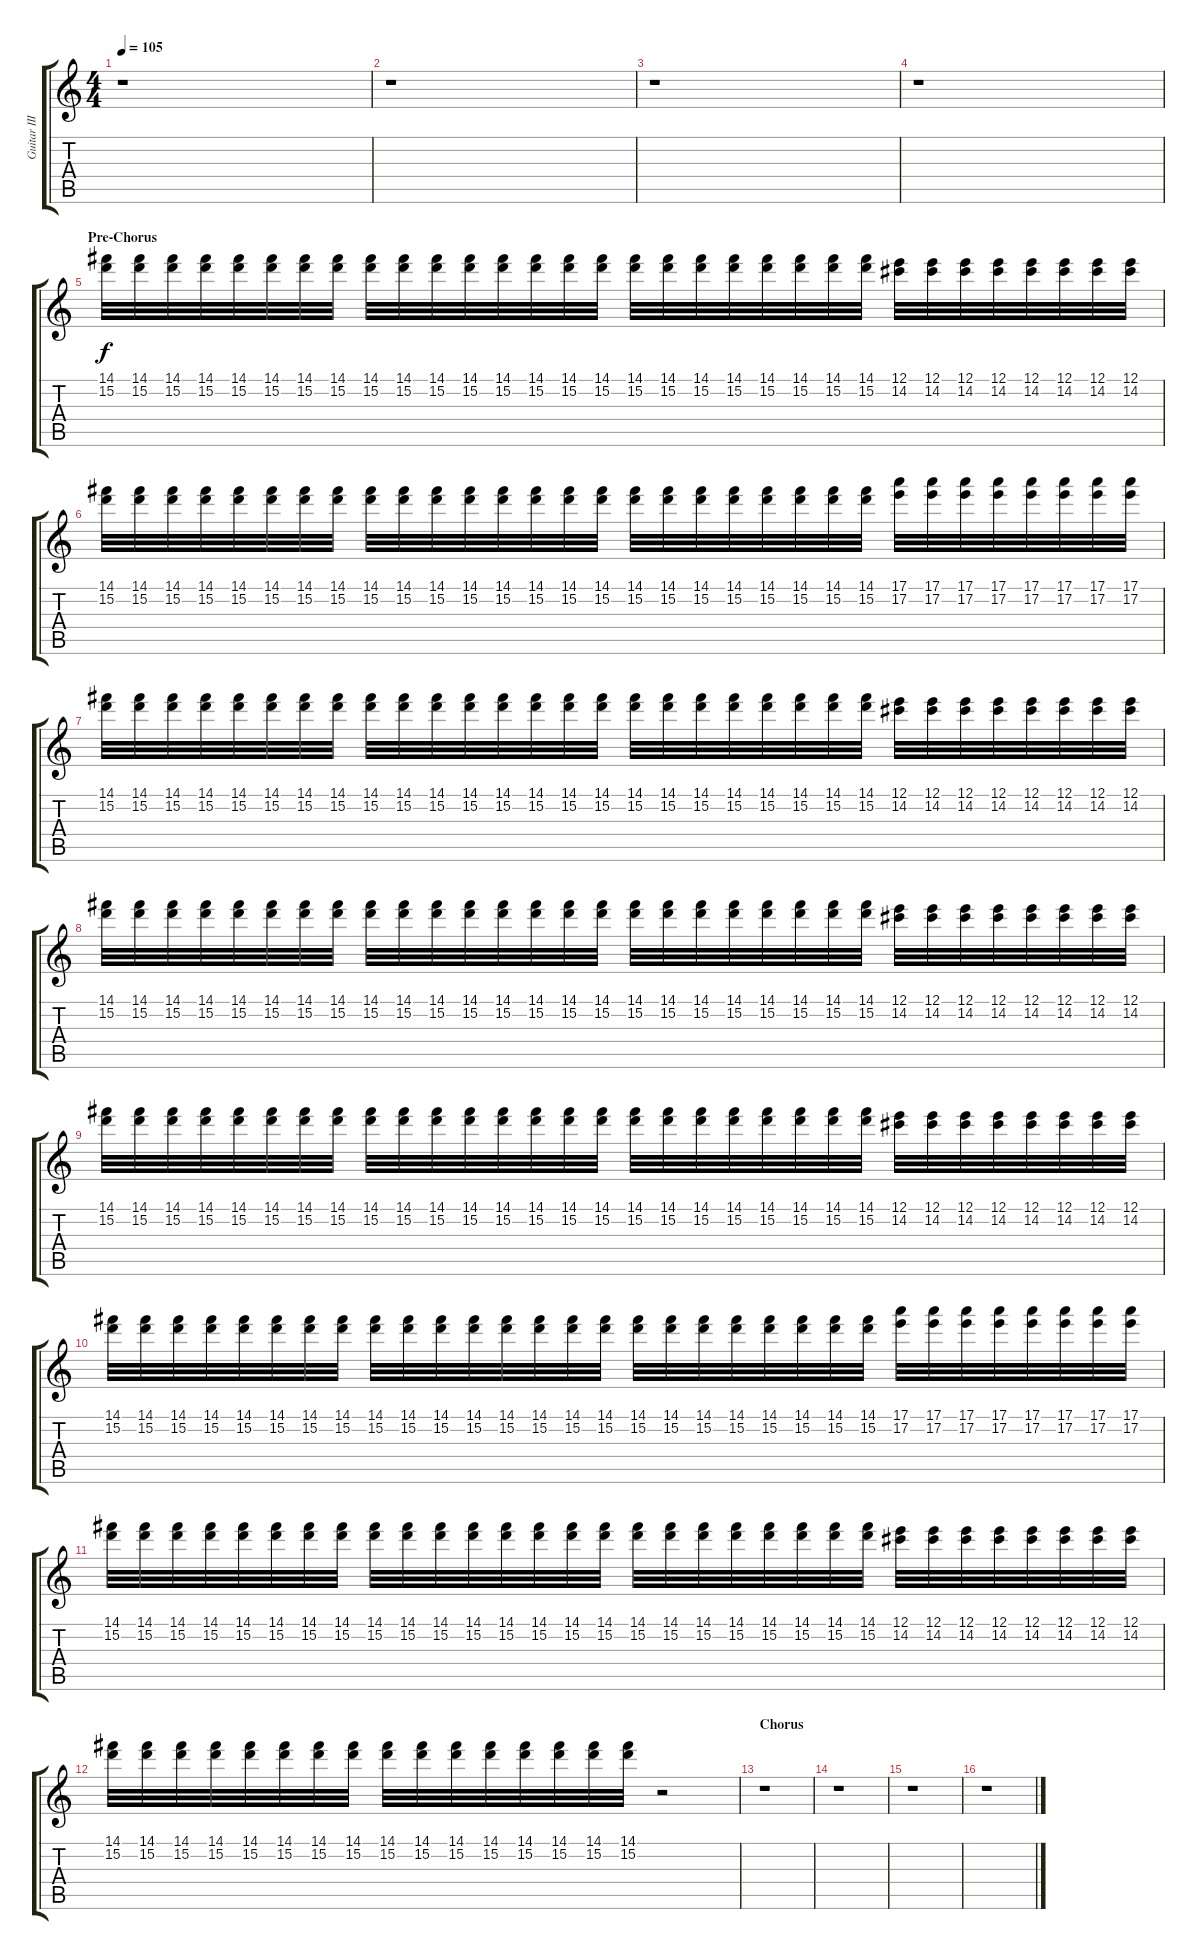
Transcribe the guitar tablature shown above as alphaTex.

\track ("Guitar III" "Guitar III") {instrument banjo}
\staff {score tabs}
\tuning (E4 B3 G3 D3 A2 E2) {hide}
\displaytranspose 12
\ts (4 4)
\tempo 105
\clef g2
\ks c
r.1{dy f} |
r.1 |
r.1 |
r.1 |
\section ("" "Pre-Chorus")
(14.1 15.2).32 (14.1 15.2).32 (14.1 15.2).32 (14.1 15.2).32 (14.1 15.2).32 (14.1 15.2).32 (14.1 15.2).32 (14.1 15.2).32 (14.1 15.2).32 (14.1 15.2).32 (14.1 15.2).32 (14.1 15.2).32 (14.1 15.2).32 (14.1 15.2).32 (14.1 15.2).32 (14.1 15.2).32 (14.1 15.2).32 (14.1 15.2).32 (14.1 15.2).32 (14.1 15.2).32 (14.1 15.2).32 (14.1 15.2).32 (14.1 15.2).32 (14.1 15.2).32 (12.1 14.2).32 (12.1 14.2).32 (12.1 14.2).32 (12.1 14.2).32 (12.1 14.2).32 (12.1 14.2).32 (12.1 14.2).32 (12.1 14.2).32 |
(14.1 15.2).32 (14.1 15.2).32 (14.1 15.2).32 (14.1 15.2).32 (14.1 15.2).32 (14.1 15.2).32 (14.1 15.2).32 (14.1 15.2).32 (14.1 15.2).32 (14.1 15.2).32 (14.1 15.2).32 (14.1 15.2).32 (14.1 15.2).32 (14.1 15.2).32 (14.1 15.2).32 (14.1 15.2).32 (14.1 15.2).32 (14.1 15.2).32 (14.1 15.2).32 (14.1 15.2).32 (14.1 15.2).32 (14.1 15.2).32 (14.1 15.2).32 (14.1 15.2).32 (17.1 17.2).32 (17.1 17.2).32 (17.1 17.2).32 (17.1 17.2).32 (17.1 17.2).32 (17.1 17.2).32 (17.1 17.2).32 (17.1 17.2).32 |
(14.1 15.2).32 (14.1 15.2).32 (14.1 15.2).32 (14.1 15.2).32 (14.1 15.2).32 (14.1 15.2).32 (14.1 15.2).32 (14.1 15.2).32 (14.1 15.2).32 (14.1 15.2).32 (14.1 15.2).32 (14.1 15.2).32 (14.1 15.2).32 (14.1 15.2).32 (14.1 15.2).32 (14.1 15.2).32 (14.1 15.2).32 (14.1 15.2).32 (14.1 15.2).32 (14.1 15.2).32 (14.1 15.2).32 (14.1 15.2).32 (14.1 15.2).32 (14.1 15.2).32 (12.1 14.2).32 (12.1 14.2).32 (12.1 14.2).32 (12.1 14.2).32 (12.1 14.2).32 (12.1 14.2).32 (12.1 14.2).32 (12.1 14.2).32 |
(14.1 15.2).32 (14.1 15.2).32 (14.1 15.2).32 (14.1 15.2).32 (14.1 15.2).32 (14.1 15.2).32 (14.1 15.2).32 (14.1 15.2).32 (14.1 15.2).32 (14.1 15.2).32 (14.1 15.2).32 (14.1 15.2).32 (14.1 15.2).32 (14.1 15.2).32 (14.1 15.2).32 (14.1 15.2).32 (14.1 15.2).32 (14.1 15.2).32 (14.1 15.2).32 (14.1 15.2).32 (14.1 15.2).32 (14.1 15.2).32 (14.1 15.2).32 (14.1 15.2).32 (12.1 14.2).32 (12.1 14.2).32 (12.1 14.2).32 (12.1 14.2).32 (12.1 14.2).32 (12.1 14.2).32 (12.1 14.2).32 (12.1 14.2).32 |
(14.1 15.2).32 (14.1 15.2).32 (14.1 15.2).32 (14.1 15.2).32 (14.1 15.2).32 (14.1 15.2).32 (14.1 15.2).32 (14.1 15.2).32 (14.1 15.2).32 (14.1 15.2).32 (14.1 15.2).32 (14.1 15.2).32 (14.1 15.2).32 (14.1 15.2).32 (14.1 15.2).32 (14.1 15.2).32 (14.1 15.2).32 (14.1 15.2).32 (14.1 15.2).32 (14.1 15.2).32 (14.1 15.2).32 (14.1 15.2).32 (14.1 15.2).32 (14.1 15.2).32 (12.1 14.2).32 (12.1 14.2).32 (12.1 14.2).32 (12.1 14.2).32 (12.1 14.2).32 (12.1 14.2).32 (12.1 14.2).32 (12.1 14.2).32 |
(14.1 15.2).32 (14.1 15.2).32 (14.1 15.2).32 (14.1 15.2).32 (14.1 15.2).32 (14.1 15.2).32 (14.1 15.2).32 (14.1 15.2).32 (14.1 15.2).32 (14.1 15.2).32 (14.1 15.2).32 (14.1 15.2).32 (14.1 15.2).32 (14.1 15.2).32 (14.1 15.2).32 (14.1 15.2).32 (14.1 15.2).32 (14.1 15.2).32 (14.1 15.2).32 (14.1 15.2).32 (14.1 15.2).32 (14.1 15.2).32 (14.1 15.2).32 (14.1 15.2).32 (17.1 17.2).32 (17.1 17.2).32 (17.1 17.2).32 (17.1 17.2).32 (17.1 17.2).32 (17.1 17.2).32 (17.1 17.2).32 (17.1 17.2).32 |
(14.1 15.2).32 (14.1 15.2).32 (14.1 15.2).32 (14.1 15.2).32 (14.1 15.2).32 (14.1 15.2).32 (14.1 15.2).32 (14.1 15.2).32 (14.1 15.2).32 (14.1 15.2).32 (14.1 15.2).32 (14.1 15.2).32 (14.1 15.2).32 (14.1 15.2).32 (14.1 15.2).32 (14.1 15.2).32 (14.1 15.2).32 (14.1 15.2).32 (14.1 15.2).32 (14.1 15.2).32 (14.1 15.2).32 (14.1 15.2).32 (14.1 15.2).32 (14.1 15.2).32 (12.1 14.2).32 (12.1 14.2).32 (12.1 14.2).32 (12.1 14.2).32 (12.1 14.2).32 (12.1 14.2).32 (12.1 14.2).32 (12.1 14.2).32 |
(14.1 15.2).32 (14.1 15.2).32 (14.1 15.2).32 (14.1 15.2).32 (14.1 15.2).32 (14.1 15.2).32 (14.1 15.2).32 (14.1 15.2).32 (14.1 15.2).32 (14.1 15.2).32 (14.1 15.2).32 (14.1 15.2).32 (14.1 15.2).32 (14.1 15.2).32 (14.1 15.2).32 (14.1 15.2).32 r.2 |
\section ("" "Chorus")
r.1 |
r.1 |
r.1 |
r.1
